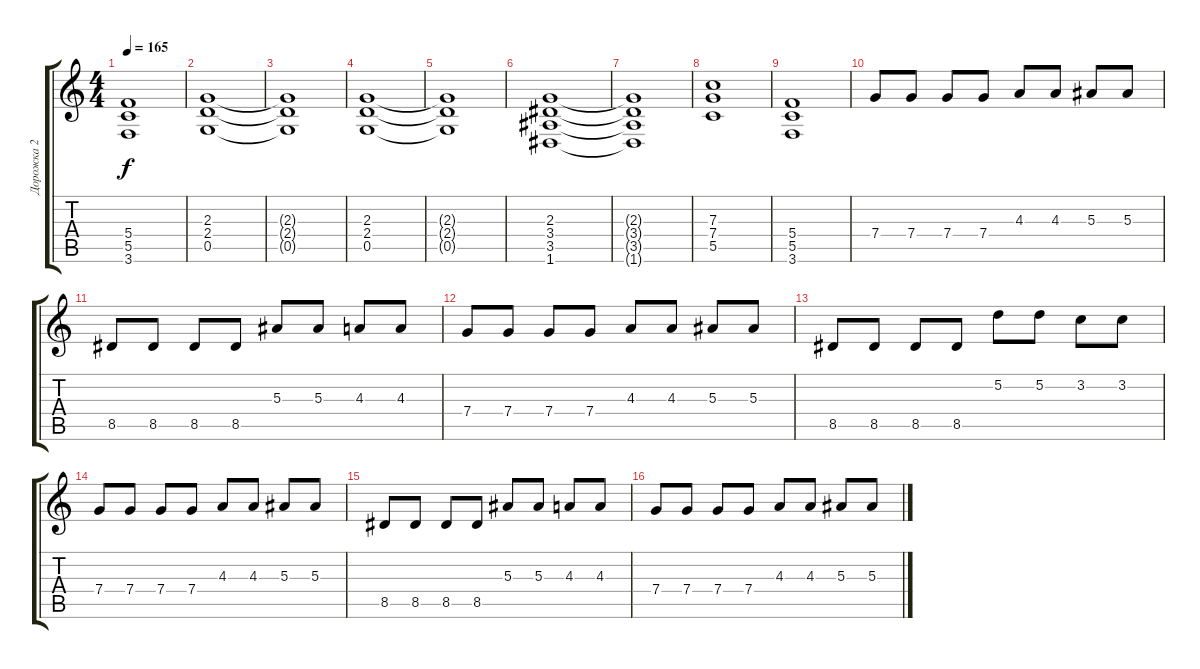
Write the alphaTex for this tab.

\track ("Дорожка 2" "Дорожка 2") {instrument distortionguitar}
\staff {score tabs}
\tuning (D4 A3 F3 C3 G2 D2) {hide}
\ts (4 4)
\tempo 165
\clef g2
\ks c
(5.4 5.5 3.6).1{dy f} |
(2.3 2.4 0.5).1 |
(2.3{t} 2.4{t} 0.5{t}).1 |
(2.3 2.4 0.5).1 |
(2.3{t} 2.4{t} 0.5{t}).1 |
(2.3 3.4 3.5 1.6).1 |
(2.3{t} 3.4{t} 3.5{t} 1.6{t}).1 |
(7.3 7.4 5.5).1 |
(5.4 5.5 3.6).1 |
7.4.8 7.4.8 7.4.8 7.4.8 4.3.8 4.3.8 5.3.8 5.3.8 |
8.5.8 8.5.8 8.5.8 8.5.8 5.3.8 5.3.8 4.3.8 4.3.8 |
7.4.8 7.4.8 7.4.8 7.4.8 4.3.8 4.3.8 5.3.8 5.3.8 |
8.5.8 8.5.8 8.5.8 8.5.8 5.2.8 5.2.8 3.2.8 3.2.8 |
7.4.8 7.4.8 7.4.8 7.4.8 4.3.8 4.3.8 5.3.8 5.3.8 |
8.5.8 8.5.8 8.5.8 8.5.8 5.3.8 5.3.8 4.3.8 4.3.8 |
7.4.8 7.4.8 7.4.8 7.4.8 4.3.8 4.3.8 5.3.8 5.3.8
